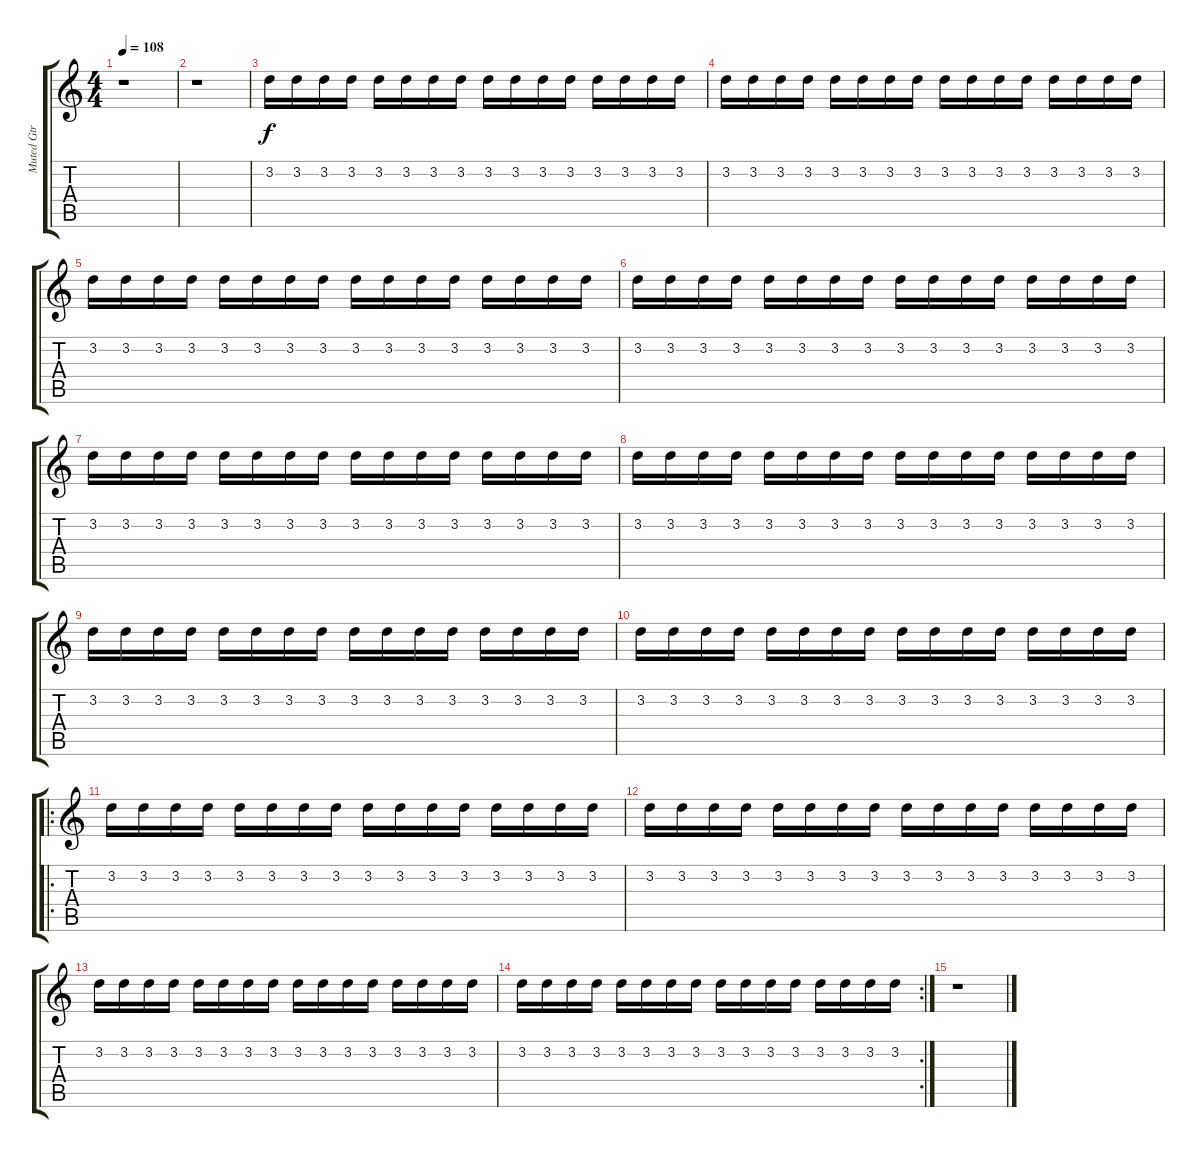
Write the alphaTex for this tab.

\track ("Muted Gtr" "Muted Gtr") {instrument electricguitarmuted}
\staff {score tabs}
\tuning (E4 B3 G3 D3 A2 D2) {hide}
\ts (4 4)
\tempo 108
\clef g2
\ks c
r.1{dy f} |
r.1 |
3.2.16 3.2.16 3.2.16 3.2.16 3.2.16 3.2.16 3.2.16 3.2.16 3.2.16 3.2.16 3.2.16 3.2.16 3.2.16 3.2.16 3.2.16 3.2.16 |
3.2.16 3.2.16 3.2.16 3.2.16 3.2.16 3.2.16 3.2.16 3.2.16 3.2.16 3.2.16 3.2.16 3.2.16 3.2.16 3.2.16 3.2.16 3.2.16 |
3.2.16 3.2.16 3.2.16 3.2.16 3.2.16 3.2.16 3.2.16 3.2.16 3.2.16 3.2.16 3.2.16 3.2.16 3.2.16 3.2.16 3.2.16 3.2.16 |
3.2.16 3.2.16 3.2.16 3.2.16 3.2.16 3.2.16 3.2.16 3.2.16 3.2.16 3.2.16 3.2.16 3.2.16 3.2.16 3.2.16 3.2.16 3.2.16 |
3.2.16 3.2.16 3.2.16 3.2.16 3.2.16 3.2.16 3.2.16 3.2.16 3.2.16 3.2.16 3.2.16 3.2.16 3.2.16 3.2.16 3.2.16 3.2.16 |
3.2.16 3.2.16 3.2.16 3.2.16 3.2.16 3.2.16 3.2.16 3.2.16 3.2.16 3.2.16 3.2.16 3.2.16 3.2.16 3.2.16 3.2.16 3.2.16 |
3.2.16 3.2.16 3.2.16 3.2.16 3.2.16 3.2.16 3.2.16 3.2.16 3.2.16 3.2.16 3.2.16 3.2.16 3.2.16 3.2.16 3.2.16 3.2.16 |
3.2.16 3.2.16 3.2.16 3.2.16 3.2.16 3.2.16 3.2.16 3.2.16 3.2.16 3.2.16 3.2.16 3.2.16 3.2.16 3.2.16 3.2.16 3.2.16 |
\ro
3.2.16 3.2.16 3.2.16 3.2.16 3.2.16 3.2.16 3.2.16 3.2.16 3.2.16 3.2.16 3.2.16 3.2.16 3.2.16 3.2.16 3.2.16 3.2.16 |
3.2.16 3.2.16 3.2.16 3.2.16 3.2.16 3.2.16 3.2.16 3.2.16 3.2.16 3.2.16 3.2.16 3.2.16 3.2.16 3.2.16 3.2.16 3.2.16 |
3.2.16 3.2.16 3.2.16 3.2.16 3.2.16 3.2.16 3.2.16 3.2.16 3.2.16 3.2.16 3.2.16 3.2.16 3.2.16 3.2.16 3.2.16 3.2.16 |
\rc 2
3.2.16 3.2.16 3.2.16 3.2.16 3.2.16 3.2.16 3.2.16 3.2.16 3.2.16 3.2.16 3.2.16 3.2.16 3.2.16 3.2.16 3.2.16 3.2.16 |
r.1
